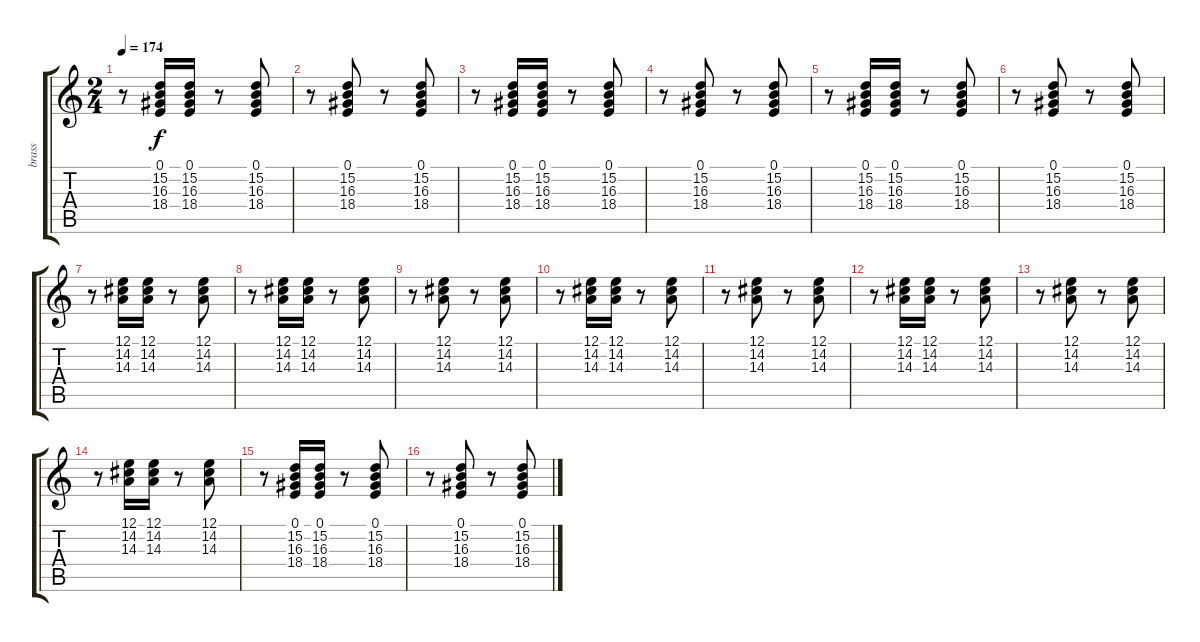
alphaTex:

\track ("brass" "brass") {instrument brasssection}
\staff {score tabs}
\tuning (E4 B3 G3 D3 A2 E2) {hide}
\ts (2 4)
\tempo 174
\clef g2
\ks c
r.8{dy f} (0.1 15.2 16.3 18.4).16 (0.1 15.2 16.3 18.4).16 r.8 (0.1 15.2 16.3 18.4).8 |
r.8 (0.1 15.2 16.3 18.4).8 r.8 (0.1 15.2 16.3 18.4).8 |
r.8 (0.1 15.2 16.3 18.4).16 (0.1 15.2 16.3 18.4).16 r.8 (0.1 15.2 16.3 18.4).8 |
r.8 (0.1 15.2 16.3 18.4).8 r.8 (0.1 15.2 16.3 18.4).8 |
r.8 (0.1 15.2 16.3 18.4).16 (0.1 15.2 16.3 18.4).16 r.8 (0.1 15.2 16.3 18.4).8 |
r.8 (0.1 15.2 16.3 18.4).8 r.8 (0.1 15.2 16.3 18.4).8 |
r.8 (12.1 14.2 14.3).16 (12.1 14.2 14.3).16 r.8 (12.1 14.2 14.3).8 |
r.8 (12.1 14.2 14.3).16 (12.1 14.2 14.3).16 r.8 (12.1 14.2 14.3).8 |
r.8 (12.1 14.2 14.3).8 r.8 (12.1 14.2 14.3).8 |
r.8 (12.1 14.2 14.3).16 (12.1 14.2 14.3).16 r.8 (12.1 14.2 14.3).8 |
r.8 (12.1 14.2 14.3).8 r.8 (12.1 14.2 14.3).8 |
r.8 (12.1 14.2 14.3).16 (12.1 14.2 14.3).16 r.8 (12.1 14.2 14.3).8 |
r.8 (12.1 14.2 14.3).8 r.8 (12.1 14.2 14.3).8 |
r.8 (12.1 14.2 14.3).16 (12.1 14.2 14.3).16 r.8 (12.1 14.2 14.3).8 |
r.8 (0.1 15.2 16.3 18.4).16 (0.1 15.2 16.3 18.4).16 r.8 (0.1 15.2 16.3 18.4).8 |
r.8 (0.1 15.2 16.3 18.4).8 r.8 (0.1 15.2 16.3 18.4).8
